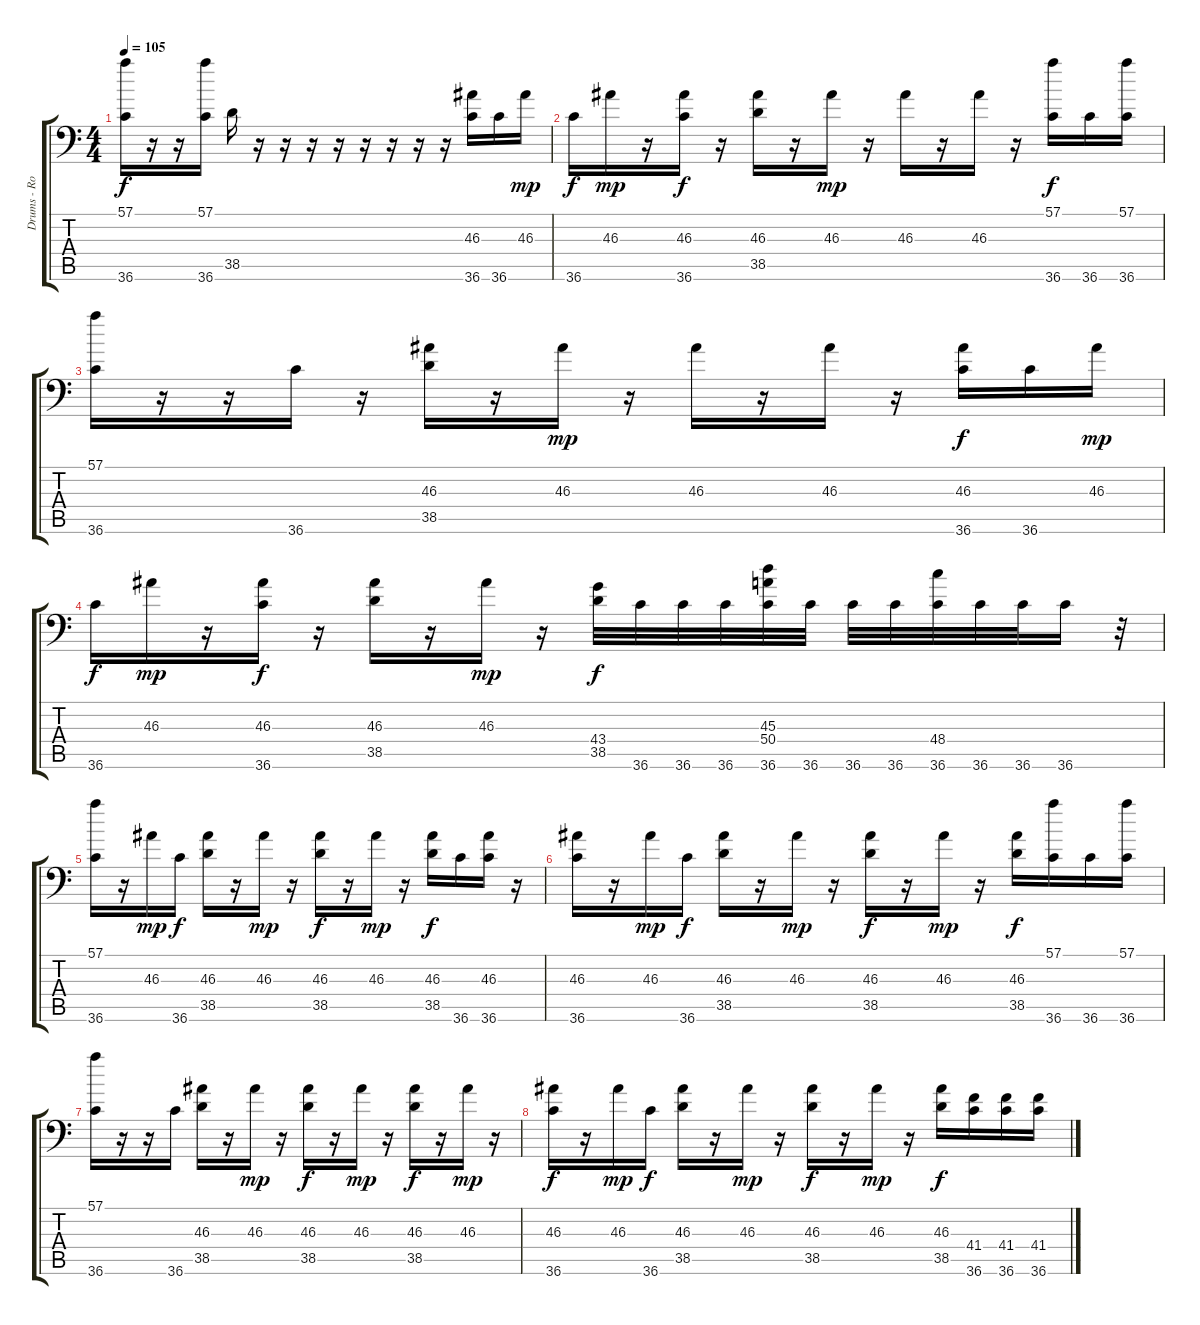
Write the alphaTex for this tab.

\track ("Drums - Robert Ortiz" "Drums - Ro") {instrument acousticgrandpiano}
\staff {score tabs}
\tuning (C-1 C-1 C-1 C-1 C-1 C-1) {hide}
\ts (4 4)
\tempo 105
\clef f4
\ks c
(57.1 36.6).16{dy f} r.16 r.16 (57.1 36.6).16 38.5.16 r.16 r.16 r.16 r.16 r.16 r.16 r.16 r.16 (46.3 36.6).16 36.6.16 46.3.16{dy mp} |
36.6.16{dy f} 46.3.16{dy mp} r.16 (46.3 36.6).16{dy f} r.16 (46.3 38.5).16 r.16 46.3.16{dy mp} r.16 46.3.16 r.16 46.3.16 r.16 (57.1 36.6).16{dy f} 36.6.16 (57.1 36.6).16 |
(57.1 36.6).16 r.16 r.16 36.6.16 r.16 (46.3 38.5).16 r.16 46.3.16{dy mp} r.16 46.3.16 r.16 46.3.16 r.16 (46.3 36.6).16{dy f} 36.6.16 46.3.16{dy mp} |
36.6.16{dy f} 46.3.16{dy mp} r.16 (46.3 36.6).16{dy f} r.16 (46.3 38.5).16 r.16 46.3.16{dy mp} r.16 (43.4 38.5).32{dy f} 36.6.32 36.6.32 36.6.32 (45.3 50.4 36.6).32 36.6.32 36.6.32 36.6.32 (48.4 36.6).32 36.6.32 36.6.32 36.6.16 r.32 |
(57.1 36.6).16 r.16 46.3.16{dy mp} 36.6.16{dy f} (46.3 38.5).16 r.16 46.3.16{dy mp} r.16 (46.3 38.5).16{dy f} r.16 46.3.16{dy mp} r.16 (46.3 38.5).16{dy f} 36.6.16 (46.3 36.6).16 r.16 |
(46.3 36.6).16 r.16 46.3.16{dy mp} 36.6.16{dy f} (46.3 38.5).16 r.16 46.3.16{dy mp} r.16 (46.3 38.5).16{dy f} r.16 46.3.16{dy mp} r.16 (46.3 38.5).16{dy f} (57.1 36.6).16 36.6.16 (57.1 36.6).16 |
(57.1 36.6).16 r.16 r.16 36.6.16 (46.3 38.5).16 r.16 46.3.16{dy mp} r.16 (46.3 38.5).16{dy f} r.16 46.3.16{dy mp} r.16 (46.3 38.5).16{dy f} r.16 46.3.16{dy mp} r.16 |
(46.3 36.6).16{dy f} r.16 46.3.16{dy mp} 36.6.16{dy f} (46.3 38.5).16 r.16 46.3.16{dy mp} r.16 (46.3 38.5).16{dy f} r.16 46.3.16{dy mp} r.16 (46.3 38.5).16{dy f} (41.4 36.6).16 (41.4 36.6).16 (41.4 36.6).16
